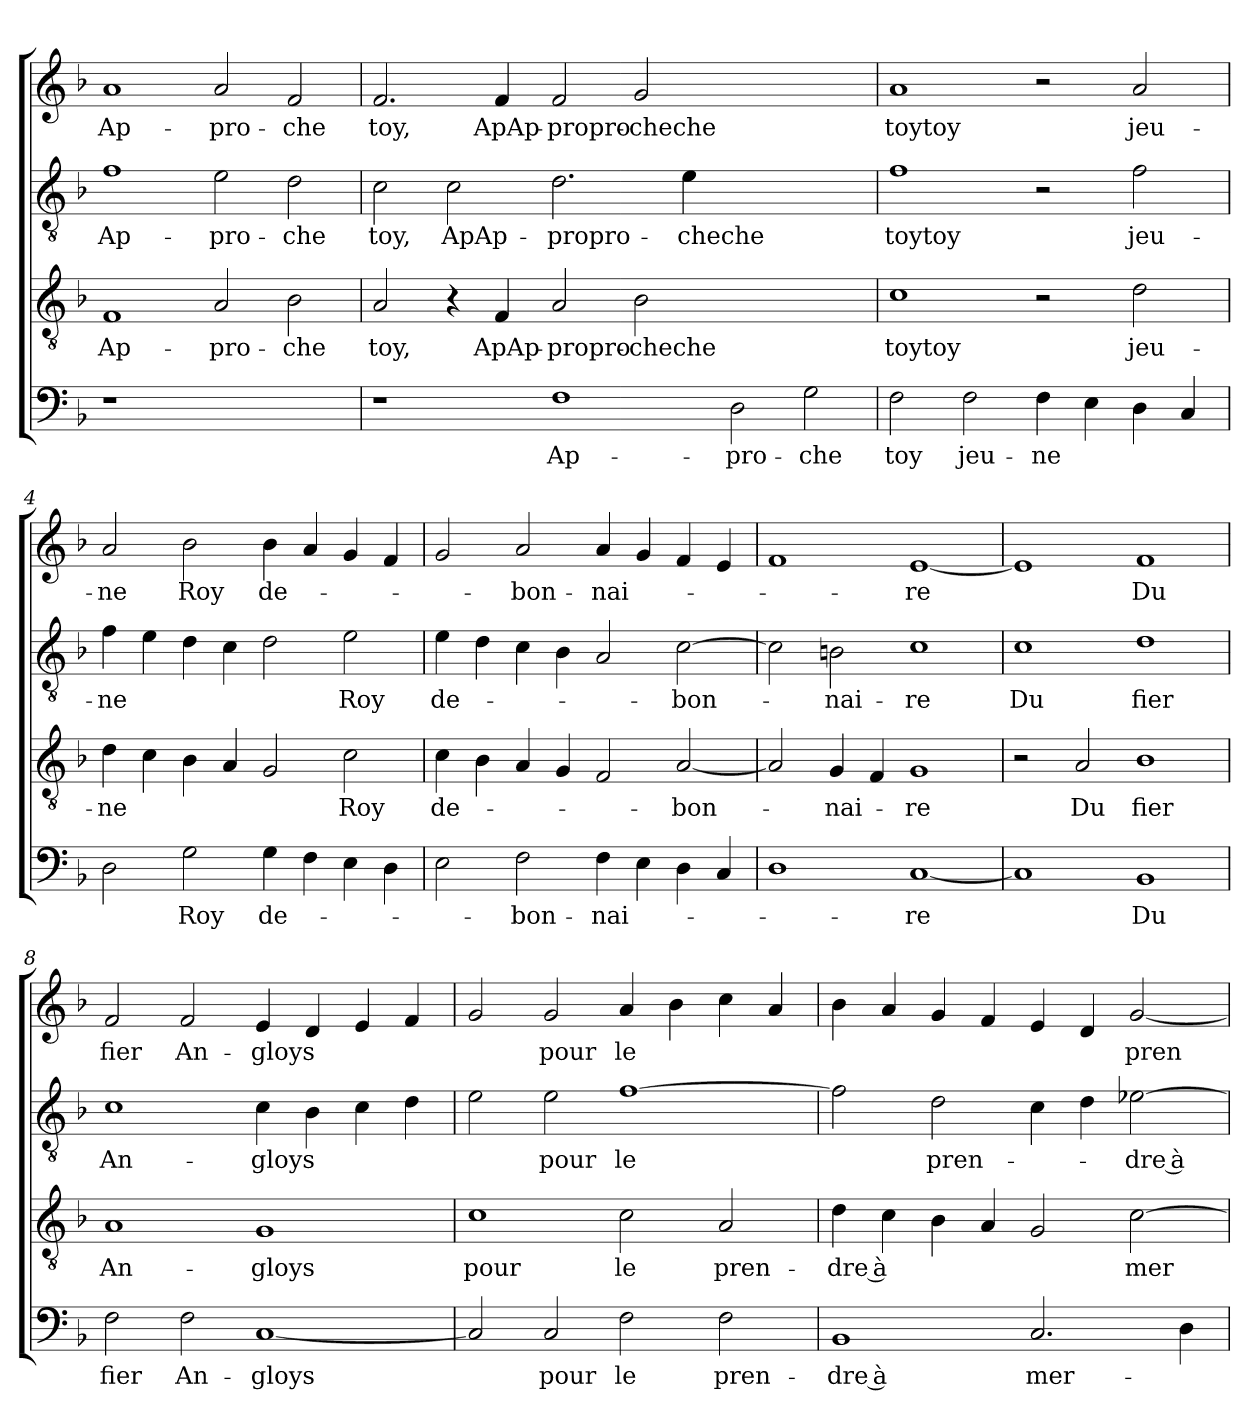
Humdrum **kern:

**kern	**text	**kern	**text	**kern	**text	**kern	**text
*part4	*part4	*part3	*part3	*part2	*part2	*part1	*part1
*staff4	*staff4	*staff3	*staff3	*staff2	*staff2	*staff1	*staff1
*clefF4	*	*clefGv2	*	*clefGv2	*	*clefG2	*
*k[b-]	*	*k[b-]	*	*k[b-]	*	*k[b-]	*
=1	=1	=1	=1	=1	=1	=1	=1
1r	.	1F	Ap-	1f	Ap-	1a	Ap-
1ryy	.	2A	-pro-	2e	-pro-	2a	-pro-
.	.	2B-	-che	2d	-che	2f	-che
=2	=2	=2	=2	=2	=2	=2	=2
1r	.	2A	toy,	2c	toy,	2.f	toy,
.	.	4r	.	2c	ApAp-	.	.
.	.	4F	ApAp-	.	.	4f	ApAp-
1F	Ap-	2A	-propro-	2.d	-propro-	2f	-propro-
.	.	2B-	-cheche	.	.	2g	-cheche
.	.	.	.	4e	-cheche	.	.
2D	-pro-	1ryy	.	1ryy	.	1ryy	.
2G	-che	.	.	.	.	.	.
=3	=3	=3	=3	=3	=3	=3	=3
2F	toy	1c	toytoy	1f	toytoy	1a	toytoy
2F	jeu-	.	.	.	.	.	.
4F	-ne	2r	.	2r	.	2r	.
4E	.	.	.	.	.	.	.
4D	.	2d	jeu-	2f	jeu-	2a	jeu-
4C	.	.	.	.	.	.	.
=4	=4	=4	=4	=4	=4	=4	=4
2D	.	4d	-ne	4f	-ne	2a	-ne
.	.	4c	.	4e	.	.	.
2G	Roy	4B-	.	4d	.	2b-	Roy
.	.	4A	.	4c	.	.	.
4G	de-	2G	.	2d	.	4b-	de-
4F	.	.	.	.	.	4a	.
4E	.	2c	Roy	2e	Roy	4g	.
4D	.	.	.	.	.	4f	.
!!LO:LB:g=z
=5	=5	=5	=5	=5	=5	=5	=5
2E	.	4c	de-	4e	de-	2g	.
.	.	4B-	.	4d	.	.	.
2F	-bon-	4A	.	4c	.	2a	-bon-
.	.	4G	.	4B-	.	.	.
4F	-nai-	2F	.	2A	.	4a	-nai-
4E	.	.	.	.	.	4g	.
4D	.	[2A	-bon-	[2c	-bon-	4f	.
4C	.	.	.	.	.	4e	.
=6	=6	=6	=6	=6	=6	=6	=6
1D	.	2A]	.	2c]	.	1f	.
.	.	4G	-nai-	2Bn	-nai-	.	.
.	.	4F	.	.	.	.	.
[1C	-re	1G	-re	1c	-re	[1e	-re
=7	=7	=7	=7	=7	=7	=7	=7
1C]	.	2r	.	1c	Du	1e]	.
.	.	2A	Du	.	.	.	.
1BB-	Du	1B-	fier	1d	fier	1f	Du
=8	=8	=8	=8	=8	=8	=8	=8
2F	fier	1A	An-	1c	An-	2f	fier
2F	An-	.	.	.	.	2f	An-
[1C	-gloys	1G	-gloys	4c	-gloys	4e	-gloys
.	.	.	.	4B-	.	4d	.
.	.	.	.	4c	.	4e	.
.	.	.	.	4d	.	4f	.
=9	=9	=9	=9	=9	=9	=9	=9
2C]	.	1c	pour	2e	.	2g	.
2C	pour	.	.	2e	pour	2g	pour
2F	le	2c	le	[1f	le	4a	le
.	.	.	.	.	.	4b-	.
2F	pren-	2A	pren-	.	.	4cc	.
.	.	.	.	.	.	4a	.
!!LO:LB:g=z
=10	=10	=10	=10	=10	=10	=10	=10
1BB-	-dre à	4d	-dre à	2f]	.	4b-	.
.	.	4c	.	.	.	4a	.
.	.	4B-	.	2d	pren-	4g	.
.	.	4A	.	.	.	4f	.
2.C	mer-	2G	.	4c	.	4e	.
.	.	.	.	4d	.	4d	.
.	.	[2c	mer-	[2e-X	-dre à	[2g	pren-
4D	.	.	.	.	.	.	.
=	=	=	=	=	=	=	=
*-	*-	*-	*-	*-	*-	*-	*-
